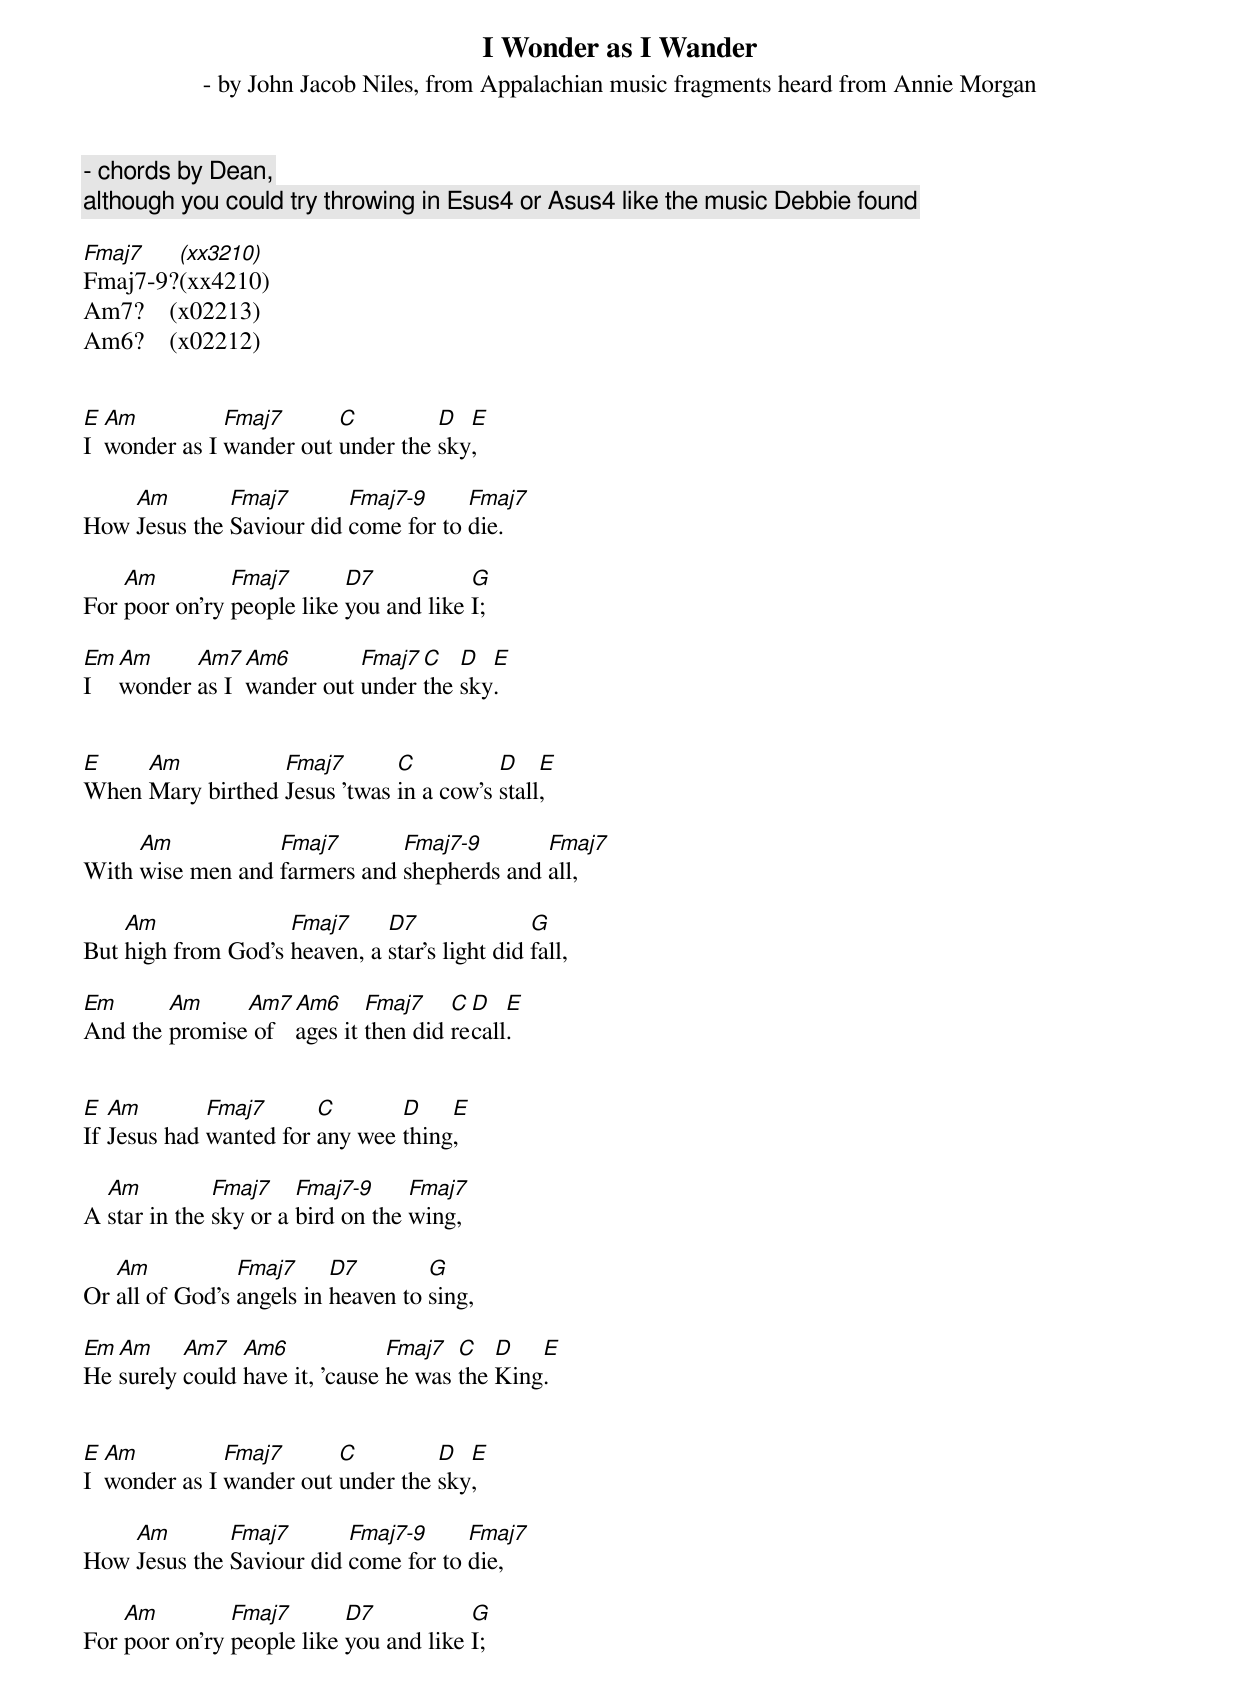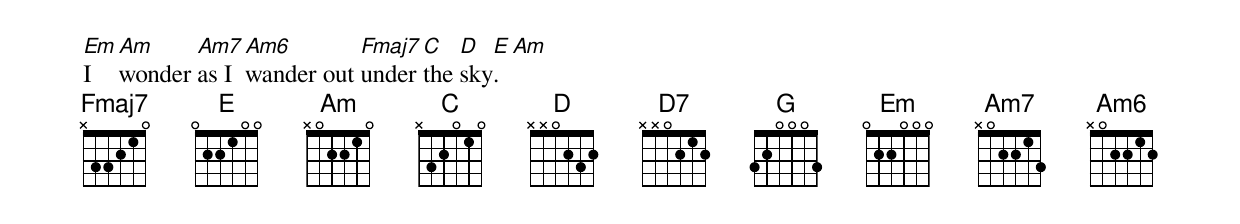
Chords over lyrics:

I Wonder as I Wander
 - by John Jacob Niles, from Appalachian music fragments heard from Annie Morgan
 - chords by Dean,
   although you could try throwing in Esus4 or Asus4 like the music Debbie found

Fmaj7   (xx3210)
Fmaj7-9?(xx4210)
Am7?    (x02213)
Am6?    (x02212)


E  Am          Fmaj7      C         D  E
I  wonder as I wander out under the sky,

    Am        Fmaj7       Fmaj7-9     Fmaj7
How Jesus the Saviour did come for to die.

    Am         Fmaj7       D7           G
For poor on'ry people like you and like I;

Em Am     Am7  Am6        Fmaj7 C   D  E
I  wonder as I wander out under the sky.


E    Am           Fmaj7       C          D    E
When Mary birthed Jesus 'twas in a cow's stall,

     Am           Fmaj7       Fmaj7-9       Fmaj7
With wise men and farmers and shepherds and all,

    Am              Fmaj7     D7               G
But high from God's heaven, a star's light did fall,

Em      Am     Am7 Am6     Fmaj7    C D   E
And the promise of ages it then did recall.


E  Am        Fmaj7      C       D    E
If Jesus had wanted for any wee thing,

  Am          Fmaj7    Fmaj7-9     Fmaj7
A star in the sky or a bird on the wing,

   Am           Fmaj7     D7        G
Or all of God's angels in heaven to sing,

Em Am     Am7   Am6             Fmaj7  C   D   E
He surely could have it, 'cause he was the King.


E  Am          Fmaj7      C         D  E
I  wonder as I wander out under the sky,

    Am        Fmaj7       Fmaj7-9     Fmaj7
How Jesus the Saviour did come for to die,

    Am         Fmaj7       D7           G
For poor on'ry people like you and like I;

Em Am     Am7  Am6        Fmaj7 C   D  E        Am
I  wonder as I wander out under the sky.
